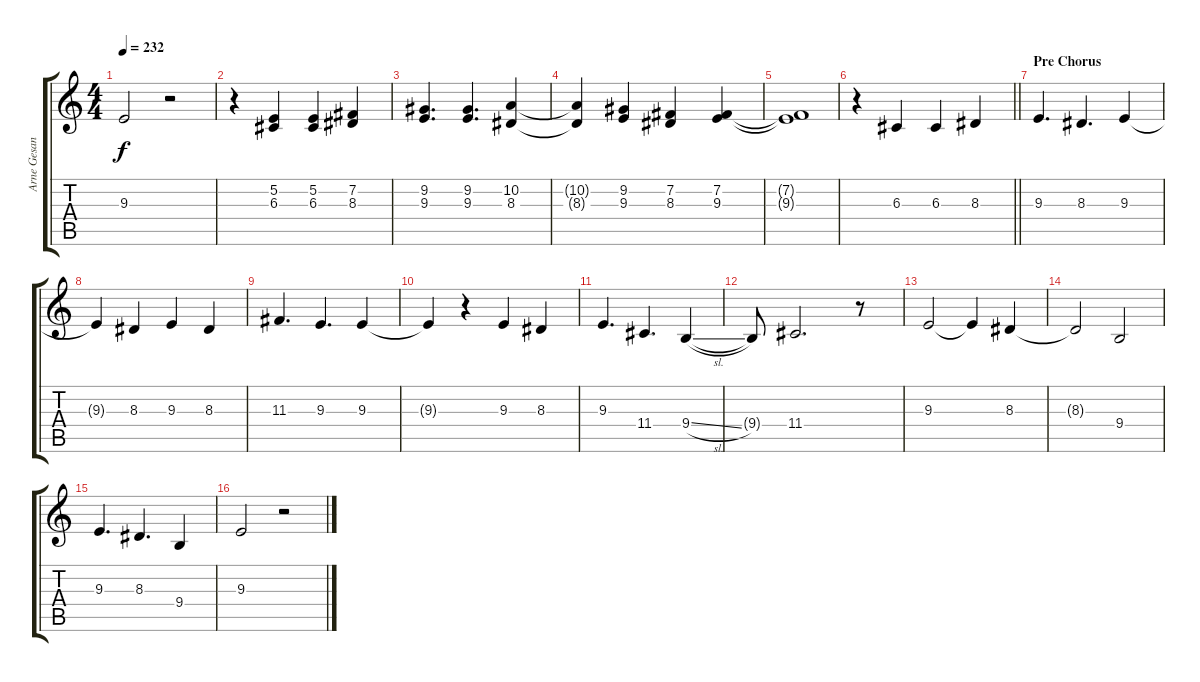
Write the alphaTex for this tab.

\track ("Arne Gesang" "Arne Gesan") {instrument lead2sawtooth}
\staff {score tabs}
\tuning (E4 B3 G3 D3 A2 E2) {hide}
\ts (4 4)
\tempo 232
\clef g2
\ks c
9.3{t}.2{dy f} r.2 |
r.4 (5.2 6.3).4 (5.2 6.3).4 (7.2 8.3).4 |
(9.2 9.3).4{d} (9.2 9.3).4{d} (10.2 8.3).4 |
(10.2{t} 8.3{t}).4 (9.2 9.3).4 (7.2 8.3).4 (7.2 9.3).4 |
(7.2{t} 9.3{t}).1 |
\barLineRight lightlight
r.4 6.3.4 6.3.4 8.3.4 |
\section ("" "Pre Chorus")
9.3.4{d} 8.3.4{d} 9.3.4 |
9.3{t}.4 8.3.4 9.3.4 8.3.4 |
11.3.4{d} 9.3.4{d} 9.3.4 |
9.3{t}.4 r.4 9.3.4 8.3.4 |
9.3.4{d} 11.4.4{d} 9.4{sl}.4 |
9.4{t}.8 11.4.2{d} r.8 |
9.3.2 9.3{t}.4 8.3.4 |
8.3{t}.2 9.4.2 |
9.3.4{d} 8.3.4{d} 9.4.4 |
9.3.2 r.2
